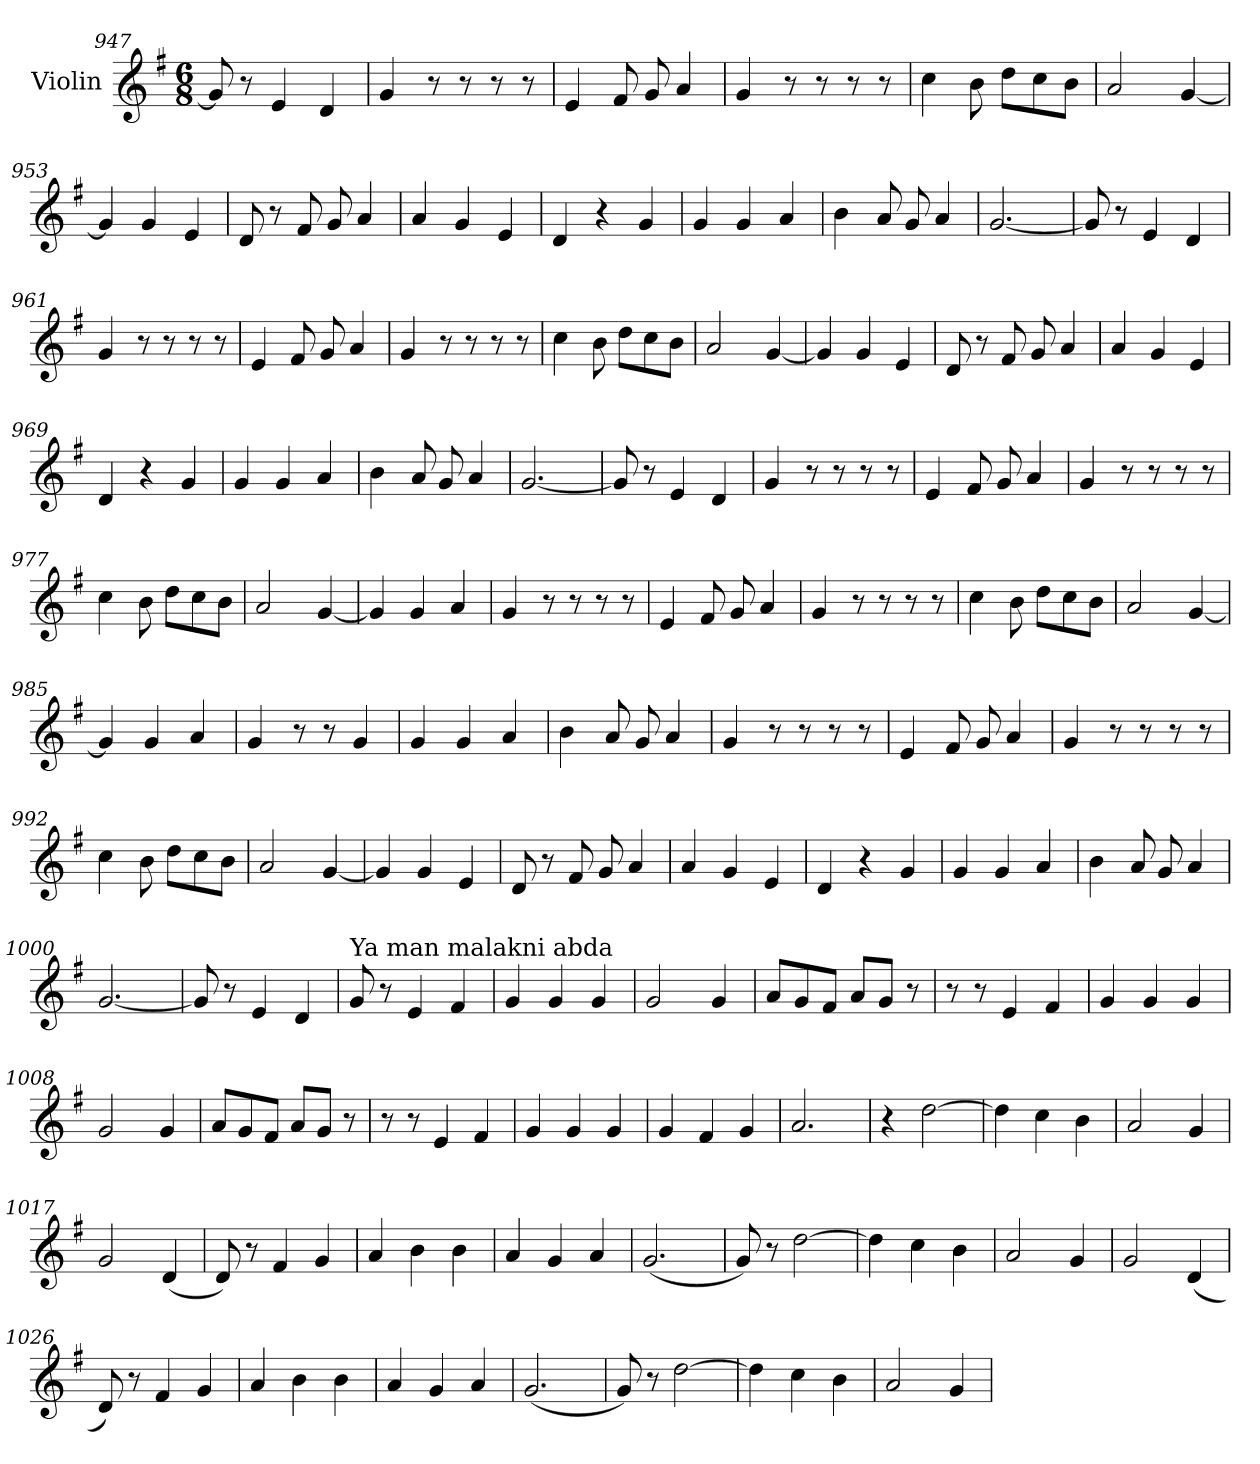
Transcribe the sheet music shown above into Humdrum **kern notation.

**kern
*part1
*staff1
*I"Violin
!!LO:LB:g=z
*clefG2
*k[f#]
*G:
*M6/8
=947
8g/]
8r
4e/
4d/
=948
4g/
8r
8r
8r
8r
=949
4e/
8f#/
8g/
4a/
=950
4g/
8r
8r
8r
8r
=951
4cc\
8b\
8dd\L
8cc\
8b\J
=952
2a/
[4g/
=953
4g/]
4g/
4e/
!!LO:PB:g=z
=954
8d/
8r
8f#/
8g/
4a/
=955
4a/
4g/
4e/
=956
4d/
4r
4g/
=957
4g/
4g/
4a/
=958
4b\
8a/
8g/
4a/
=959
[2.g/
=960
8g/]
8r
4e/
4d/
!!LO:LB:g=z
=961
4g/
8r
8r
8r
8r
=962
4e/
8f#/
8g/
4a/
=963
4g/
8r
8r
8r
8r
=964
4cc\
8b\
8dd\L
8cc\
8b\J
=965
2a/
[4g/
=966
4g/]
4g/
4e/
!!LO:LB:g=z
=967
8d/
8r
8f#/
8g/
4a/
=968
4a/
4g/
4e/
=969
4d/
4r
4g/
=970
4g/
4g/
4a/
=971
4b\
8a/
8g/
4a/
=972
[2.g/
=973
8g/]
8r
4e/
4d/
!!LO:LB:g=z
=974
4g/
8r
8r
8r
8r
=975
4e/
8f#/
8g/
4a/
=976
4g/
8r
8r
8r
8r
=977
4cc\
8b\
8dd\L
8cc\
8b\J
=978
2a/
[4g/
=979
4g/]
4g/
4a/
=980
4g/
8r
8r
8r
8r
!!LO:LB:g=z
=981
4e/
8f#/
8g/
4a/
=982
4g/
8r
8r
8r
8r
=983
4cc\
8b\
8dd\L
8cc\
8b\J
=984
2a/
[4g/
=985
4g/]
4g/
4a/
=986
4g/
8r
8r
4g/
=987
4g/
4g/
4a/
!!LO:LB:g=z
=988
4b\
8a/
8g/
4a/
=989
4g/
8r
8r
8r
8r
=990
4e/
8f#/
8g/
4a/
=991
4g/
8r
8r
8r
8r
=992
4cc\
8b\
8dd\L
8cc\
8b\J
=993
2a/
[4g/
=994
4g/]
4g/
4e/
!!LO:LB:g=z
=995
8d/
8r
8f#/
8g/
4a/
=996
4a/
4g/
4e/
=997
4d/
4r
4g/
=998
4g/
4g/
4a/
=999
4b\
8a/
8g/
4a/
=1000
[2.g/
=1001
8g/]
8r
4e/
4d/
!!LO:LB:g=z
=1002
*MM150
!LO:TX:a:t=Ya man malakni abda
8g/
8r
4e/
4f#/
=1003
4g/
4g/
4g/
=1004
2g/
4g/
=1005
8a/L
8g/
8f#/J
8a/L
8g/J
8r
=1006
8r
8r
4e/
4f#/
=1007
4g/
4g/
4g/
=1008
2g/
4g/
!!LO:PB:g=z
=1009
8a/L
8g/
8f#/J
8a/L
8g/J
8r
=1010
8r
8r
4e/
4f#/
=1011
4g/
4g/
4g/
=1012
4g/
4f#/
4g/
=1013
2.a/
=1014
4r
[2dd\
=1015
4dd\]
4cc\
4b\
!!LO:LB:g=z
=1016
2a/
4g/
=1017
2g/
(<4d/
=1018
8d/)
8r
4f#/
4g/
=1019
4a/
4b\
4b\
=1020
4a/
4g/
4a/
=1021
(<2.g/
=1022
8g/)
8r
[2dd\
=1023
4dd\]
4cc\
4b\
!!LO:LB:g=z
=1024
2a/
4g/
=1025
2g/
(<4d/
=1026
8d/)
8r
4f#/
4g/
=1027
4a/
4b\
4b\
=1028
4a/
4g/
4a/
=1029
(<2.g/
=1030
8g/)
8r
[2dd\
=1031
4dd\]
4cc\
4b\
!!LO:LB:g=z
=1032
2a/
4g/
=
*-
